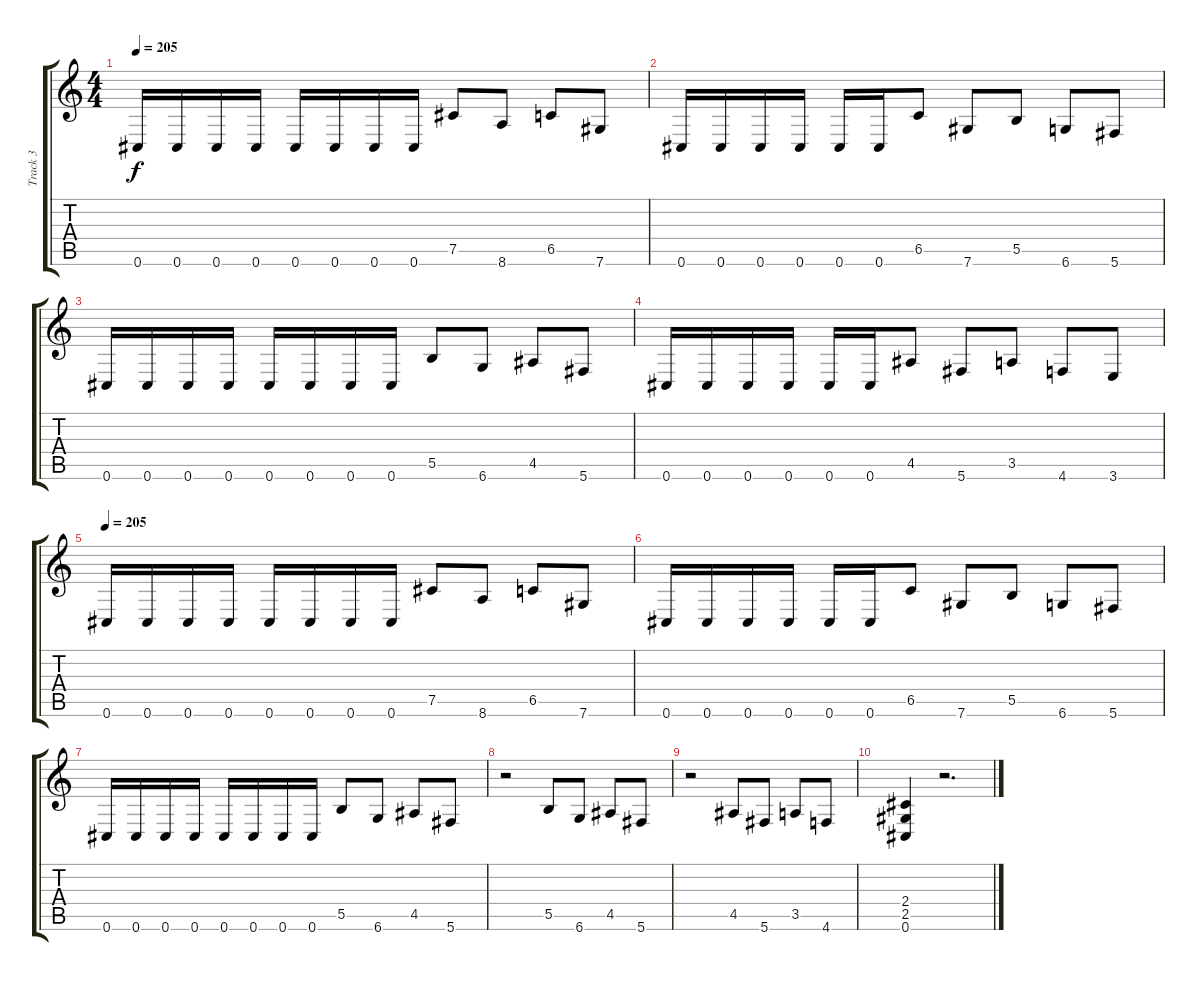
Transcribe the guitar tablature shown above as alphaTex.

\track ("Track 3" "Track 3") {instrument overdrivenguitar}
\staff {score tabs}
\tuning (Db4 Ab3 E3 B2 Gb2 Db2) {hide}
\ts (4 4)
\tempo 205
\clef g2
\ks c
0.6.16{dy f} 0.6.16 0.6.16 0.6.16 0.6.16 0.6.16 0.6.16 0.6.16 7.5.8 8.6.8 6.5.8 7.6.8 |
0.6.16 0.6.16 0.6.16 0.6.16 0.6.16 0.6.16 6.5.8 7.6.8 5.5.8 6.6.8 5.6.8 |
0.6.16 0.6.16 0.6.16 0.6.16 0.6.16 0.6.16 0.6.16 0.6.16 5.5.8 6.6.8 4.5.8 5.6.8 |
0.6.16 0.6.16 0.6.16 0.6.16 0.6.16 0.6.16 4.5.8 5.6.8 3.5.8 4.6.8 3.6.8 |
\tempo 205
0.6.16 0.6.16 0.6.16 0.6.16 0.6.16 0.6.16 0.6.16 0.6.16 7.5.8 8.6.8 6.5.8 7.6.8 |
0.6.16 0.6.16 0.6.16 0.6.16 0.6.16 0.6.16 6.5.8 7.6.8 5.5.8 6.6.8 5.6.8 |
0.6.16 0.6.16 0.6.16 0.6.16 0.6.16 0.6.16 0.6.16 0.6.16 5.5.8 6.6.8 4.5.8 5.6.8 |
r.2 5.5.8 6.6.8 4.5.8 5.6.8 |
r.2 4.5.8 5.6.8 3.5.8 4.6.8 |
(2.4 2.5 0.6).4 r.2{d}
